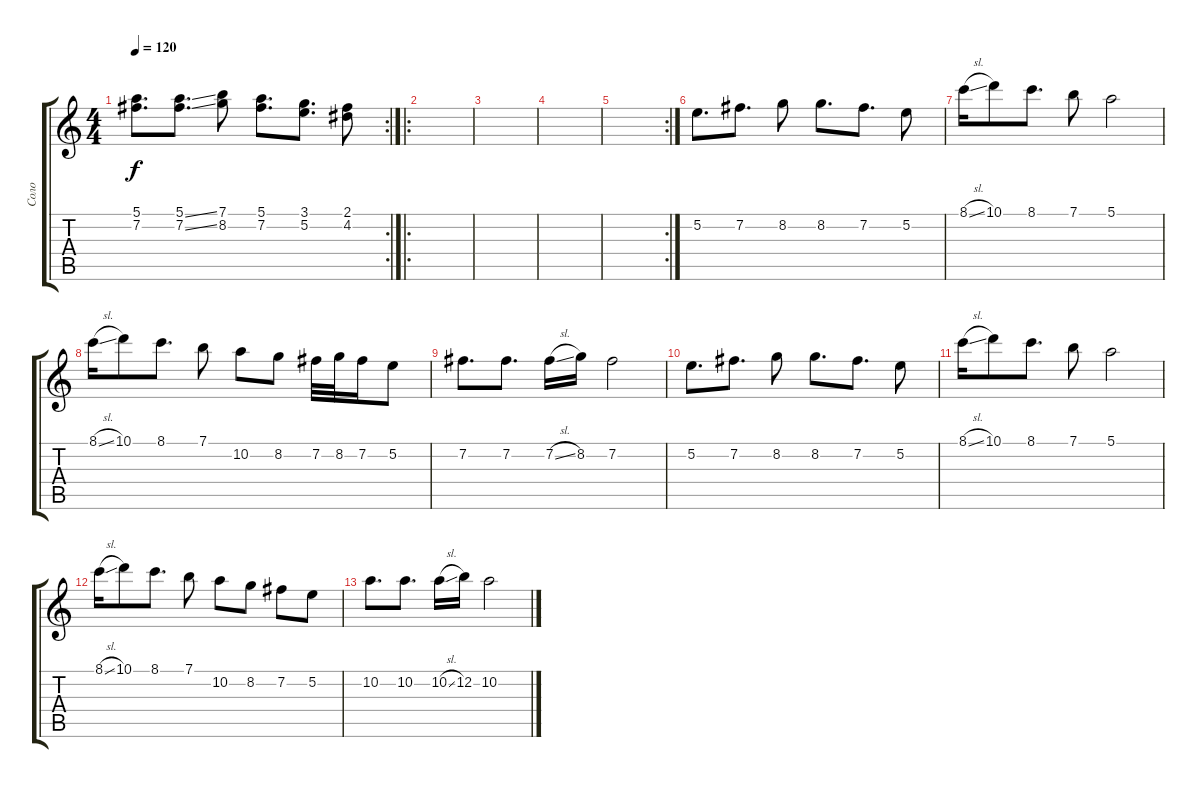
\track ("Соло" "Соло") {instrument acousticguitarsteel}
\staff {score tabs}
\tuning (E4 B3 G3 D3 A2 E2) {hide}
\rc 2
\ts (4 4)
\tempo 120
\clef g2
\ks c
(5.1 7.2).8{d dy f} (5.1{ss} 7.2{ss}).8{d} (7.1 8.2).8 (5.1 7.2).8{d} (3.1 5.2).8{d} (2.1 4.2).8 |
\ro
|
|
|
\rc 2
|
5.2.8{d} 7.2.8{d} 8.2.8 8.2.8{d} 7.2.8{d} 5.2.8 |
8.1{sl}.16 10.1.8 8.1.8{d} 7.1.8 5.1.2 |
8.1{sl}.16 10.1.8 8.1.8{d} 7.1.8 10.2.8 8.2.8 7.2.32 8.2.32 7.2.16 5.2.8 |
7.2.8{d} 7.2.8{d} 7.2{sl}.16 8.2.16 7.2.2 |
5.2.8{d} 7.2.8{d} 8.2.8 8.2.8{d} 7.2.8{d} 5.2.8 |
8.1{sl}.16 10.1.8 8.1.8{d} 7.1.8 5.1.2 |
8.1{sl}.16 10.1.8 8.1.8{d} 7.1.8 10.2.8 8.2.8 7.2.8 5.2.8 |
10.2.8{d} 10.2.8{d} 10.2{sl}.16 12.2.16 10.2.2
